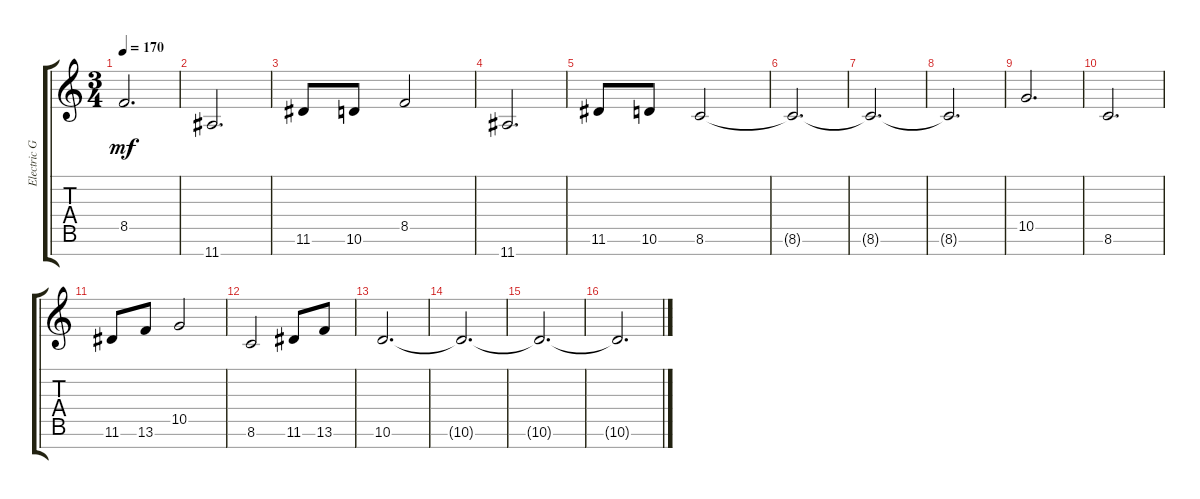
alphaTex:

\track ("Electric Guitar 1" "Electric G") {instrument distortionguitar}
\staff {score tabs}
\tuning (E4 B3 G3 D3 A2 E2 B1) {hide}
\ts (3 4)
\tempo 170
\clef g2
\ks c
8.5.2{d dy mf} |
11.7.2{d} |
11.6.8 10.6.8 8.5.2 |
11.7.2{d} |
11.6.8 10.6.8 8.6.2 |
8.6{t}.2{d} |
8.6{t}.2{d} |
8.6{t}.2{d} |
10.5.2{d} |
8.6.2{d} |
11.6.8 13.6.8 10.5.2 |
8.6.2 11.6.8 13.6.8 |
10.6.2{d} |
10.6{t}.2{d} |
10.6{t}.2{d} |
10.6{t}.2{d}
